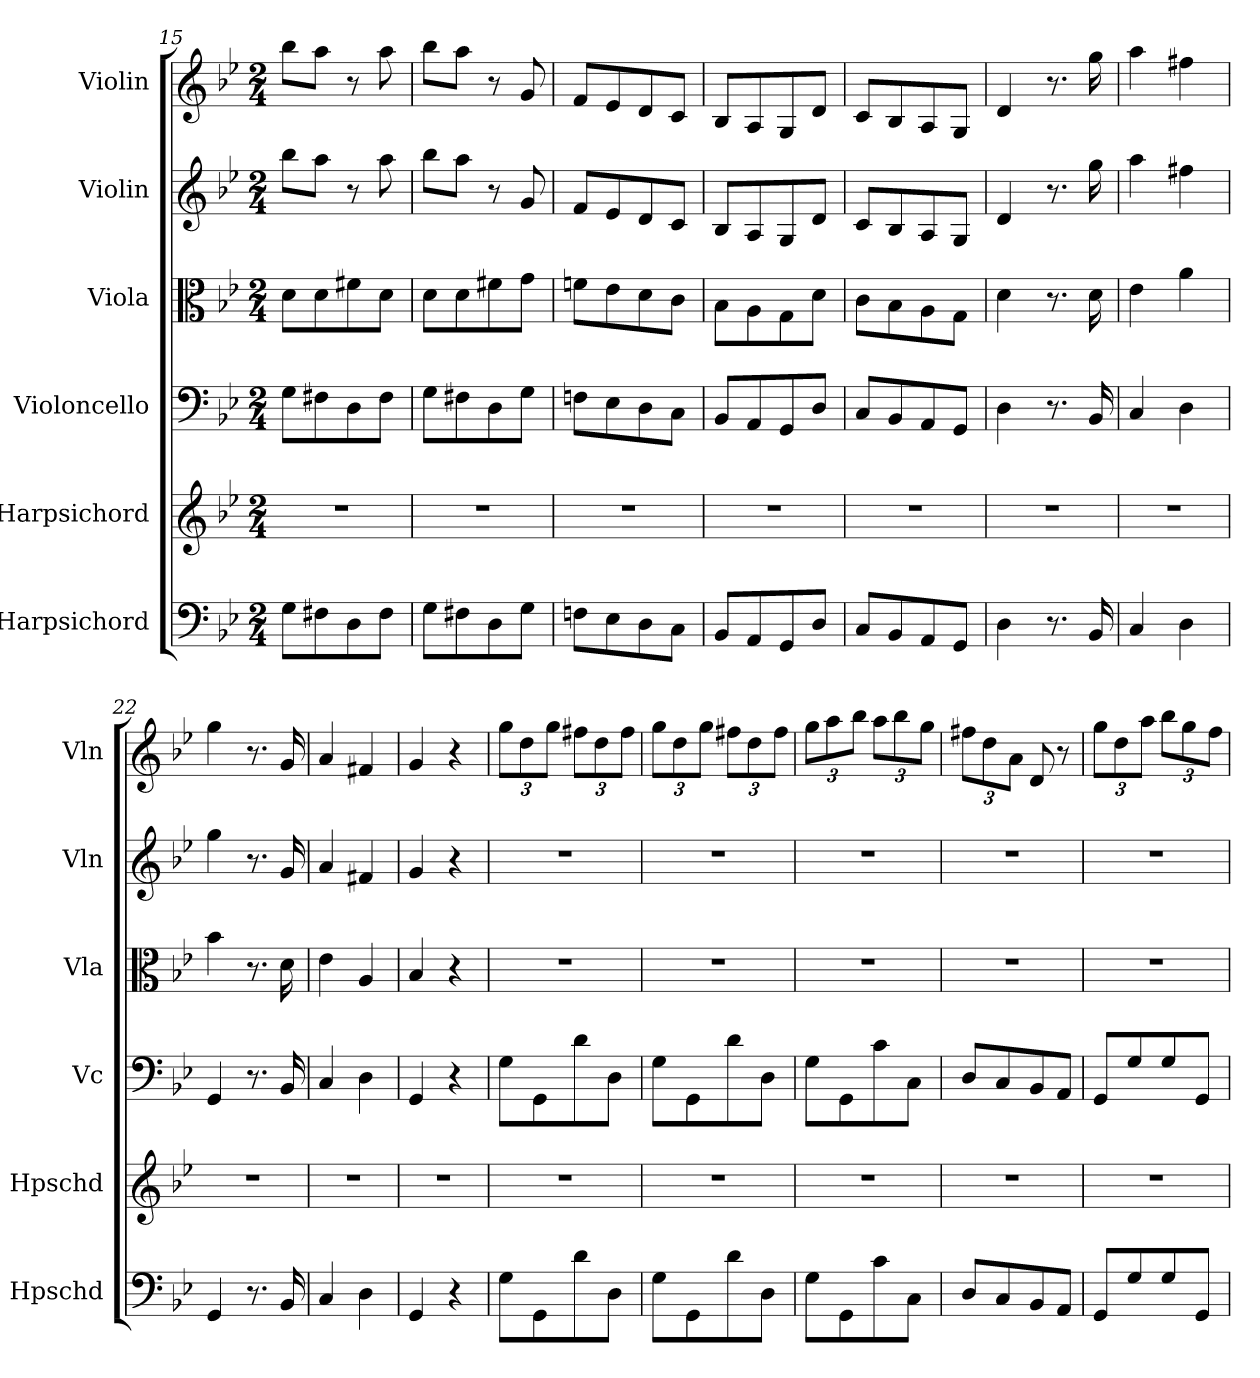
**kern	**kern	**kern	**kern	**kern	**kern
*part6	*part5	*part4	*part3	*part2	*part1
*staff6	*staff5	*staff4	*staff3	*staff2	*staff1
*I"Harpsichord	*I"Harpsichord	*I"Violoncello	*I"Viola	*I"Violin	*I"Violin
*I'Hpschd	*I'Hpschd	*I'Vc	*I'Vla	*I'Vln	*I'Vln
*clefF4	*clefG2	*clefF4	*clefC3	*clefG2	*clefG2
*k[b-e-]	*k[b-e-]	*k[b-e-]	*k[b-e-]	*k[b-e-]	*k[b-e-]
*M2/4	*M2/4	*M2/4	*M2/4	*M2/4	*M2/4
=15	=15	=15	=15	=15	=15
8G\L	2r	8G\L	8d\L	8bb-\L	8bb-\L
8F#X\	.	8F#X\	8d\	8aa\J	8aa\J
8D\	.	8D\	8f#X\	8r	8r
8F#\J	.	8F#\J	8d\J	8aa\	8aa\
=16	=16	=16	=16	=16	=16
8G\L	2r	8G\L	8d\L	8bb-\L	8bb-\L
8F#X\	.	8F#X\	8d\	8aa\J	8aa\J
8D\	.	8D\	8f#X\	8r	8r
8G\J	.	8G\J	8g\J	8g/	8g/
=17	=17	=17	=17	=17	=17
8Fn\L	2r	8Fn\L	8fn\L	8f/L	8f/L
8E-\	.	8E-\	8e-\	8e-/	8e-/
8D\	.	8D\	8d\	8d/	8d/
8C\J	.	8C\J	8c\J	8c/J	8c/J
=18	=18	=18	=18	=18	=18
8BB-/L	2r	8BB-/L	8B-\L	8B-/L	8B-/L
8AA/	.	8AA/	8A\	8A/	8A/
8GG/	.	8GG/	8G\	8G/	8G/
8D/J	.	8D/J	8d\J	8d/J	8d/J
=19	=19	=19	=19	=19	=19
8C/L	2r	8C/L	8c\L	8c/L	8c/L
8BB-/	.	8BB-/	8B-\	8B-/	8B-/
8AA/	.	8AA/	8A\	8A/	8A/
8GG/J	.	8GG/J	8G\J	8G/J	8G/J
=20	=20	=20	=20	=20	=20
4D\	2r	4D\	4d\	4d/	4d/
8.r	.	8.r	8.r	8.r	8.r
16BB-/	.	16BB-/	16d\	16gg\	16gg\
=21	=21	=21	=21	=21	=21
4C/	2r	4C/	4e-\	4aa\	4aa\
4D\	.	4D\	4a\	4ff#X\	4ff#X\
=22	=22	=22	=22	=22	=22
4GG/	2r	4GG/	4b-\	4gg\	4gg\
8.r	.	8.r	8.r	8.r	8.r
16BB-/	.	16BB-/	16d\	16g/	16g/
=23	=23	=23	=23	=23	=23
4C/	2r	4C/	4e-\	4a/	4a/
4D\	.	4D\	4A/	4f#X/	4f#X/
=24	=24	=24	=24	=24	=24
4GG/	2r	4GG/	4B-/	4g/	4g/
4r	.	4r	4r	4r	4r
=25	=25	=25	=25	=25	=25
8G\L	2r	8G\L	2r	2r	12gg\L
.	.	.	.	.	12dd\
8GG\	.	8GG\	.	.	.
.	.	.	.	.	12gg\J
8d\	.	8d\	.	.	12ff#X\L
.	.	.	.	.	12dd\
8D\J	.	8D\J	.	.	.
.	.	.	.	.	12ff#\J
=26	=26	=26	=26	=26	=26
8G\L	2r	8G\L	2r	2r	12gg\L
.	.	.	.	.	12dd\
8GG\	.	8GG\	.	.	.
.	.	.	.	.	12gg\J
8d\	.	8d\	.	.	12ff#X\L
.	.	.	.	.	12dd\
8D\J	.	8D\J	.	.	.
.	.	.	.	.	12ff#\J
=27	=27	=27	=27	=27	=27
8G\L	2r	8G\L	2r	2r	12gg\L
.	.	.	.	.	12aa\
8GG\	.	8GG\	.	.	.
.	.	.	.	.	12bb-\J
8c\	.	8c\	.	.	12aa\L
.	.	.	.	.	12bb-\
8C\J	.	8C\J	.	.	.
.	.	.	.	.	12gg\J
=28	=28	=28	=28	=28	=28
8D/L	2r	8D/L	2r	2r	12ff#X\L
.	.	.	.	.	12dd\
8C/	.	8C/	.	.	.
.	.	.	.	.	12a\J
8BB-/	.	8BB-/	.	.	8d/
8AA/J	.	8AA/J	.	.	8r
=29	=29	=29	=29	=29	=29
8GG/L	2r	8GG/L	2r	2r	12gg\L
.	.	.	.	.	12dd\
8G/	.	8G/	.	.	.
.	.	.	.	.	12aa\J
8G/	.	8G/	.	.	12bb-\L
.	.	.	.	.	12gg\
8GG/J	.	8GG/J	.	.	.
.	.	.	.	.	12ff\J
=	=	=	=	=	=
*-	*-	*-	*-	*-	*-
